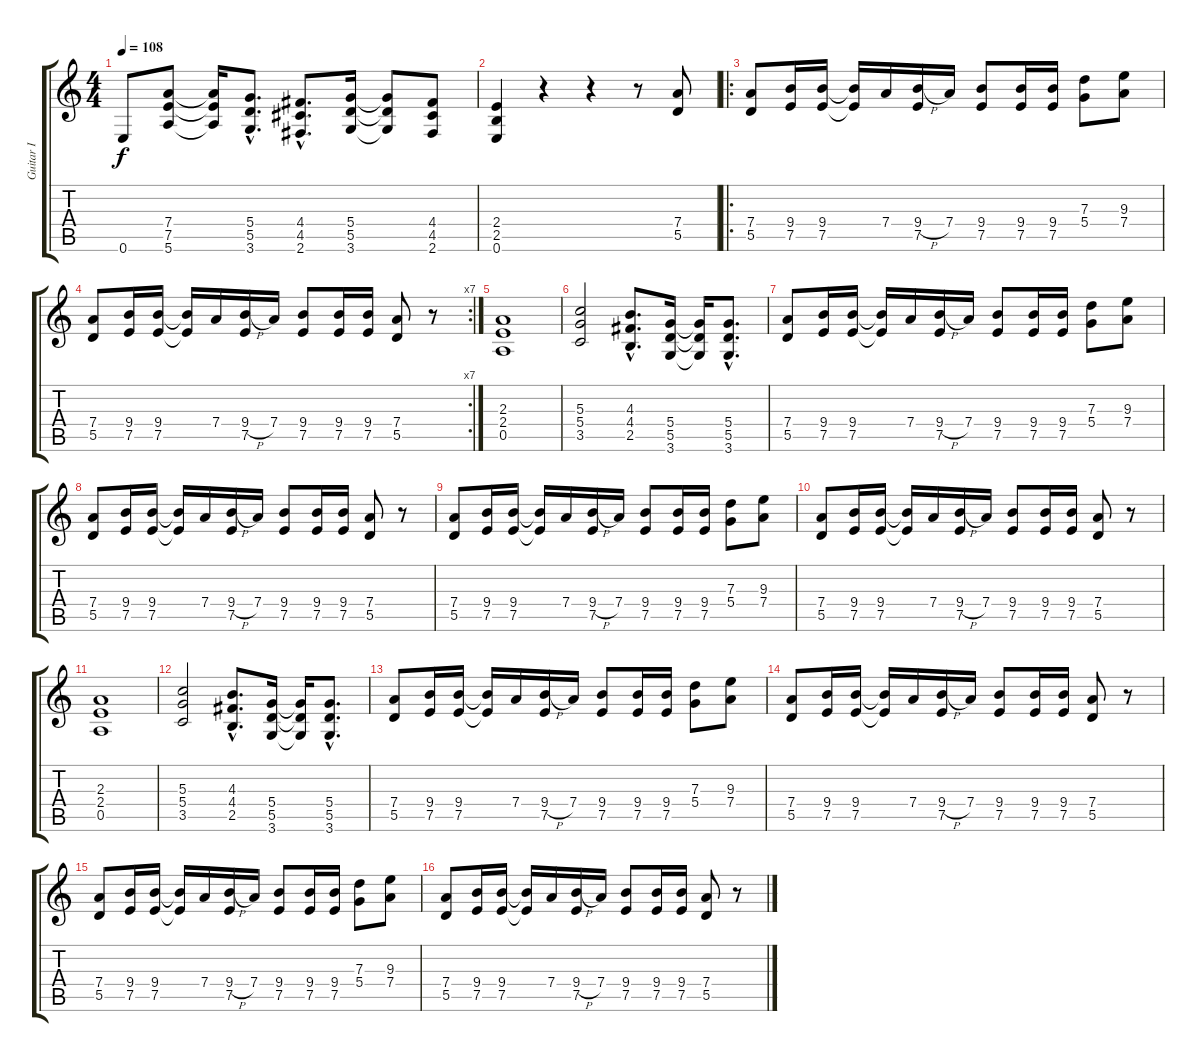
\track ("Guitar I" "Guitar I") {instrument distortionguitar}
\staff {score tabs}
\tuning (E4 B3 G3 D3 A2 E2) {hide}
\ts (4 4)
\tempo 108
\clef g2
\ks c
0.6.8{dy f} (7.4 7.5 5.6).8 (7.4{t} 7.5{t} 5.6{t}).16 (5.4{hac} 5.5{hac} 3.6{hac}).8{d} (4.4{hac} 4.5{hac} 2.6{hac}).8{d} (5.4 5.5 3.6).16 (5.4{t} 5.5{t} 3.6{t}).8 (4.4 4.5 2.6).8 |
(2.4 2.5 0.6).4 r.4 r.4 r.8 (7.4 5.5).8 |
\ro
(7.4 5.5).8 (9.4 7.5).16 (9.4 7.5).16 (9.4{t} 7.5{t}).16 7.4.16 (9.4{h} 7.5).16 7.4.16 (9.4 7.5).8 (9.4 7.5).16 (9.4 7.5).16 (7.3 5.4).8 (9.3 7.4).8 |
\rc 7
(7.4 5.5).8 (9.4 7.5).16 (9.4 7.5).16 (9.4{t} 7.5{t}).16 7.4.16 (9.4{h} 7.5).16 7.4.16 (9.4 7.5).8 (9.4 7.5).16 (9.4 7.5).16 (7.4 5.5).8 r.8 |
(2.3 2.4 0.5).1 |
(5.3 5.4 3.5).2 (4.3{hac} 4.4{hac} 2.5{hac}).8{d} (5.4 5.5 3.6).16 (5.4{t} 5.5{t} 3.6{t}).16 (5.4{hac} 5.5{hac} 3.6{hac}).8{d} |
(7.4 5.5).8 (9.4 7.5).16 (9.4 7.5).16 (9.4{t} 7.5{t}).16 7.4.16 (9.4{h} 7.5).16 7.4.16 (9.4 7.5).8 (9.4 7.5).16 (9.4 7.5).16 (7.3 5.4).8 (9.3 7.4).8 |
(7.4 5.5).8 (9.4 7.5).16 (9.4 7.5).16 (9.4{t} 7.5{t}).16 7.4.16 (9.4{h} 7.5).16 7.4.16 (9.4 7.5).8 (9.4 7.5).16 (9.4 7.5).16 (7.4 5.5).8 r.8 |
(7.4 5.5).8 (9.4 7.5).16 (9.4 7.5).16 (9.4{t} 7.5{t}).16 7.4.16 (9.4{h} 7.5).16 7.4.16 (9.4 7.5).8 (9.4 7.5).16 (9.4 7.5).16 (7.3 5.4).8 (9.3 7.4).8 |
(7.4 5.5).8 (9.4 7.5).16 (9.4 7.5).16 (9.4{t} 7.5{t}).16 7.4.16 (9.4{h} 7.5).16 7.4.16 (9.4 7.5).8 (9.4 7.5).16 (9.4 7.5).16 (7.4 5.5).8 r.8 |
(2.3 2.4 0.5).1 |
(5.3 5.4 3.5).2 (4.3{hac} 4.4{hac} 2.5{hac}).8{d} (5.4 5.5 3.6).16 (5.4{t} 5.5{t} 3.6{t}).16 (5.4{hac} 5.5{hac} 3.6{hac}).8{d} |
(7.4 5.5).8 (9.4 7.5).16 (9.4 7.5).16 (9.4{t} 7.5{t}).16 7.4.16 (9.4{h} 7.5).16 7.4.16 (9.4 7.5).8 (9.4 7.5).16 (9.4 7.5).16 (7.3 5.4).8 (9.3 7.4).8 |
(7.4 5.5).8 (9.4 7.5).16 (9.4 7.5).16 (9.4{t} 7.5{t}).16 7.4.16 (9.4{h} 7.5).16 7.4.16 (9.4 7.5).8 (9.4 7.5).16 (9.4 7.5).16 (7.4 5.5).8 r.8 |
(7.4 5.5).8 (9.4 7.5).16 (9.4 7.5).16 (9.4{t} 7.5{t}).16 7.4.16 (9.4{h} 7.5).16 7.4.16 (9.4 7.5).8 (9.4 7.5).16 (9.4 7.5).16 (7.3 5.4).8 (9.3 7.4).8 |
(7.4 5.5).8 (9.4 7.5).16 (9.4 7.5).16 (9.4{t} 7.5{t}).16 7.4.16 (9.4{h} 7.5).16 7.4.16 (9.4 7.5).8 (9.4 7.5).16 (9.4 7.5).16 (7.4 5.5).8 r.8
